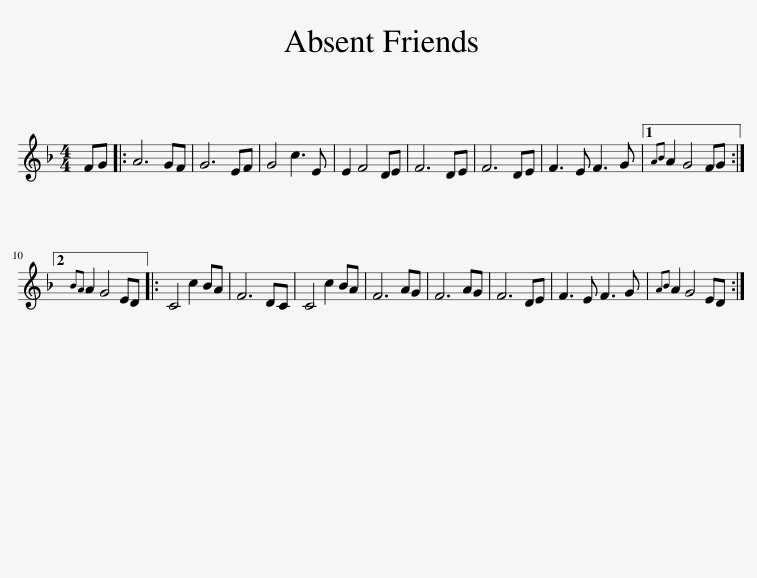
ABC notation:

X:1
L:1/8
M:4/4
I:linebreak $
K:F
V:1 treble
V:1
 FG |: A6 GF | G6 EF | G4 c3 E | E2 F4 DE | %5
 F6 DE | F6 DE | F3 E F3 G |1{AB} A2 G4 FG :|2${BA} A2 G4 ED |: %10
 C4 c2 BA | F6 DC | C4 c2 BA | F6 AG | F6 AG | %15
 F6 DE | F3 E F3 G |{AB} A2 G4 ED :| %18
